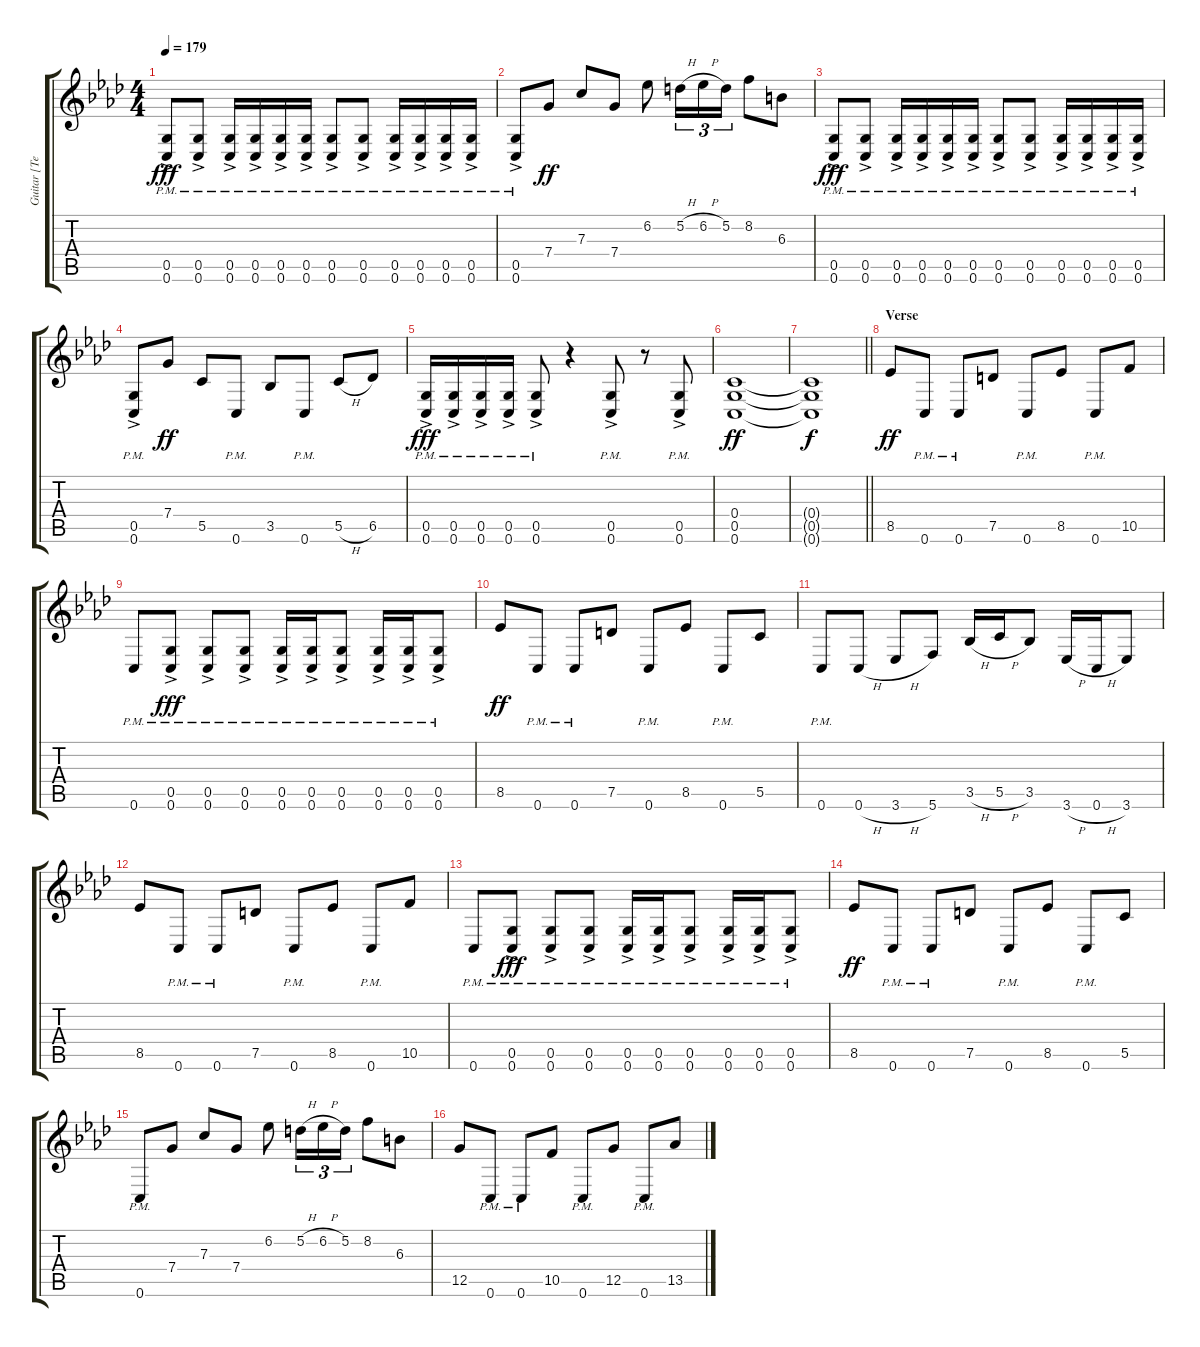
\track ("Guitar [Teppei]" "Guitar [Te") {instrument distortionguitar}
\staff {score tabs}
\tuning (D4 A3 F3 C3 G2 C2) {hide}
\ts (4 4)
\tempo 179
\clef g2
\ks ab
(0.5{ac pm} 0.6{ac pm}).8{dy fff} (0.5{ac pm} 0.6{ac pm}).8 (0.5{ac pm} 0.6{ac pm}).16 (0.5{ac pm} 0.6{ac pm}).16 (0.5{ac pm} 0.6{ac pm}).16 (0.5{ac pm} 0.6{ac pm}).16 (0.5{ac pm} 0.6{ac pm}).8 (0.5{ac pm} 0.6{ac pm}).8 (0.5{ac pm} 0.6{ac pm}).16 (0.5{ac pm} 0.6{ac pm}).16 (0.5{ac pm} 0.6{ac pm}).16 (0.5{ac pm} 0.6{ac pm}).16 |
(0.5{ac pm} 0.6{ac pm}).8 7.4.8{dy ff} 7.3.8 7.4.8 6.2.8 5.2{h}.16{tu (3 2)} 6.2{h}.16{tu (3 2)} 5.2.16{tu (3 2)} 8.2.8 6.3.8 |
(0.5{ac pm} 0.6{ac pm}).8{dy fff} (0.5{ac pm} 0.6{ac pm}).8 (0.5{ac pm} 0.6{ac pm}).16 (0.5{ac pm} 0.6{ac pm}).16 (0.5{ac pm} 0.6{ac pm}).16 (0.5{ac pm} 0.6{ac pm}).16 (0.5{ac pm} 0.6{ac pm}).8 (0.5{ac pm} 0.6{ac pm}).8 (0.5{ac pm} 0.6{ac pm}).16 (0.5{ac pm} 0.6{ac pm}).16 (0.5{ac pm} 0.6{ac pm}).16 (0.5{ac pm} 0.6{ac pm}).16 |
(0.5{ac pm} 0.6{ac pm}).8 7.4.8{dy ff} 5.5.8 0.6{pm}.8 3.5.8 0.6{pm}.8 5.5{h}.8 6.5.8 |
(0.5{ac pm} 0.6{ac pm}).16{dy fff} (0.5{ac pm} 0.6{ac pm}).16 (0.5{ac pm} 0.6{ac pm}).16 (0.5{ac pm} 0.6{ac pm}).16 (0.5{ac pm} 0.6{ac pm}).8 r.4 (0.5{ac pm} 0.6{ac pm}).8 r.8 (0.5{ac pm} 0.6{ac pm}).8 |
(0.4 0.5 0.6).1{dy ff} |
\barLineRight lightlight
(0.4{t} 0.5{t} 0.6{t}).1{dy f} |
\section ("" "Verse")
8.5.8{dy ff} 0.6{pm}.8 0.6{pm}.8 7.5.8 0.6{pm}.8 8.5.8 0.6{pm}.8 10.5.8 |
0.6{pm}.8 (0.5{ac pm} 0.6{ac pm}).8{dy fff} (0.5{ac pm} 0.6{ac pm}).8 (0.5{ac pm} 0.6{ac pm}).8 (0.5{ac pm} 0.6{ac pm}).16 (0.5{ac pm} 0.6{ac pm}).16 (0.5{ac pm} 0.6{ac pm}).8 (0.5{ac pm} 0.6{ac pm}).16 (0.5{ac pm} 0.6{ac pm}).16 (0.5{ac pm} 0.6{ac pm}).8 |
8.5.8{dy ff} 0.6{pm}.8 0.6{pm}.8 7.5.8 0.6{pm}.8 8.5.8 0.6{pm}.8 5.5.8 |
0.6{pm}.8 0.6{h}.8 3.6{h}.8 5.6.8 3.5{h}.16 5.5{h}.16 3.5.8 3.6{h}.16 0.6{h}.16 3.6.8 |
8.5.8 0.6{pm}.8 0.6{pm}.8 7.5.8 0.6{pm}.8 8.5.8 0.6{pm}.8 10.5.8 |
0.6{pm}.8 (0.5{ac pm} 0.6{ac pm}).8{dy fff} (0.5{ac pm} 0.6{ac pm}).8 (0.5{ac pm} 0.6{ac pm}).8 (0.5{ac pm} 0.6{ac pm}).16 (0.5{ac pm} 0.6{ac pm}).16 (0.5{ac pm} 0.6{ac pm}).8 (0.5{ac pm} 0.6{ac pm}).16 (0.5{ac pm} 0.6{ac pm}).16 (0.5{ac pm} 0.6{ac pm}).8 |
8.5.8{dy ff} 0.6{pm}.8 0.6{pm}.8 7.5.8 0.6{pm}.8 8.5.8 0.6{pm}.8 5.5.8 |
0.6{pm}.8 7.4.8 7.3.8 7.4.8 6.2.8 5.2{h}.16{tu (3 2)} 6.2{h}.16{tu (3 2)} 5.2.16{tu (3 2)} 8.2.8 6.3.8 |
12.5.8 0.6{pm}.8 0.6{pm}.8 10.5.8 0.6{pm}.8 12.5.8 0.6{pm}.8 13.5.8
